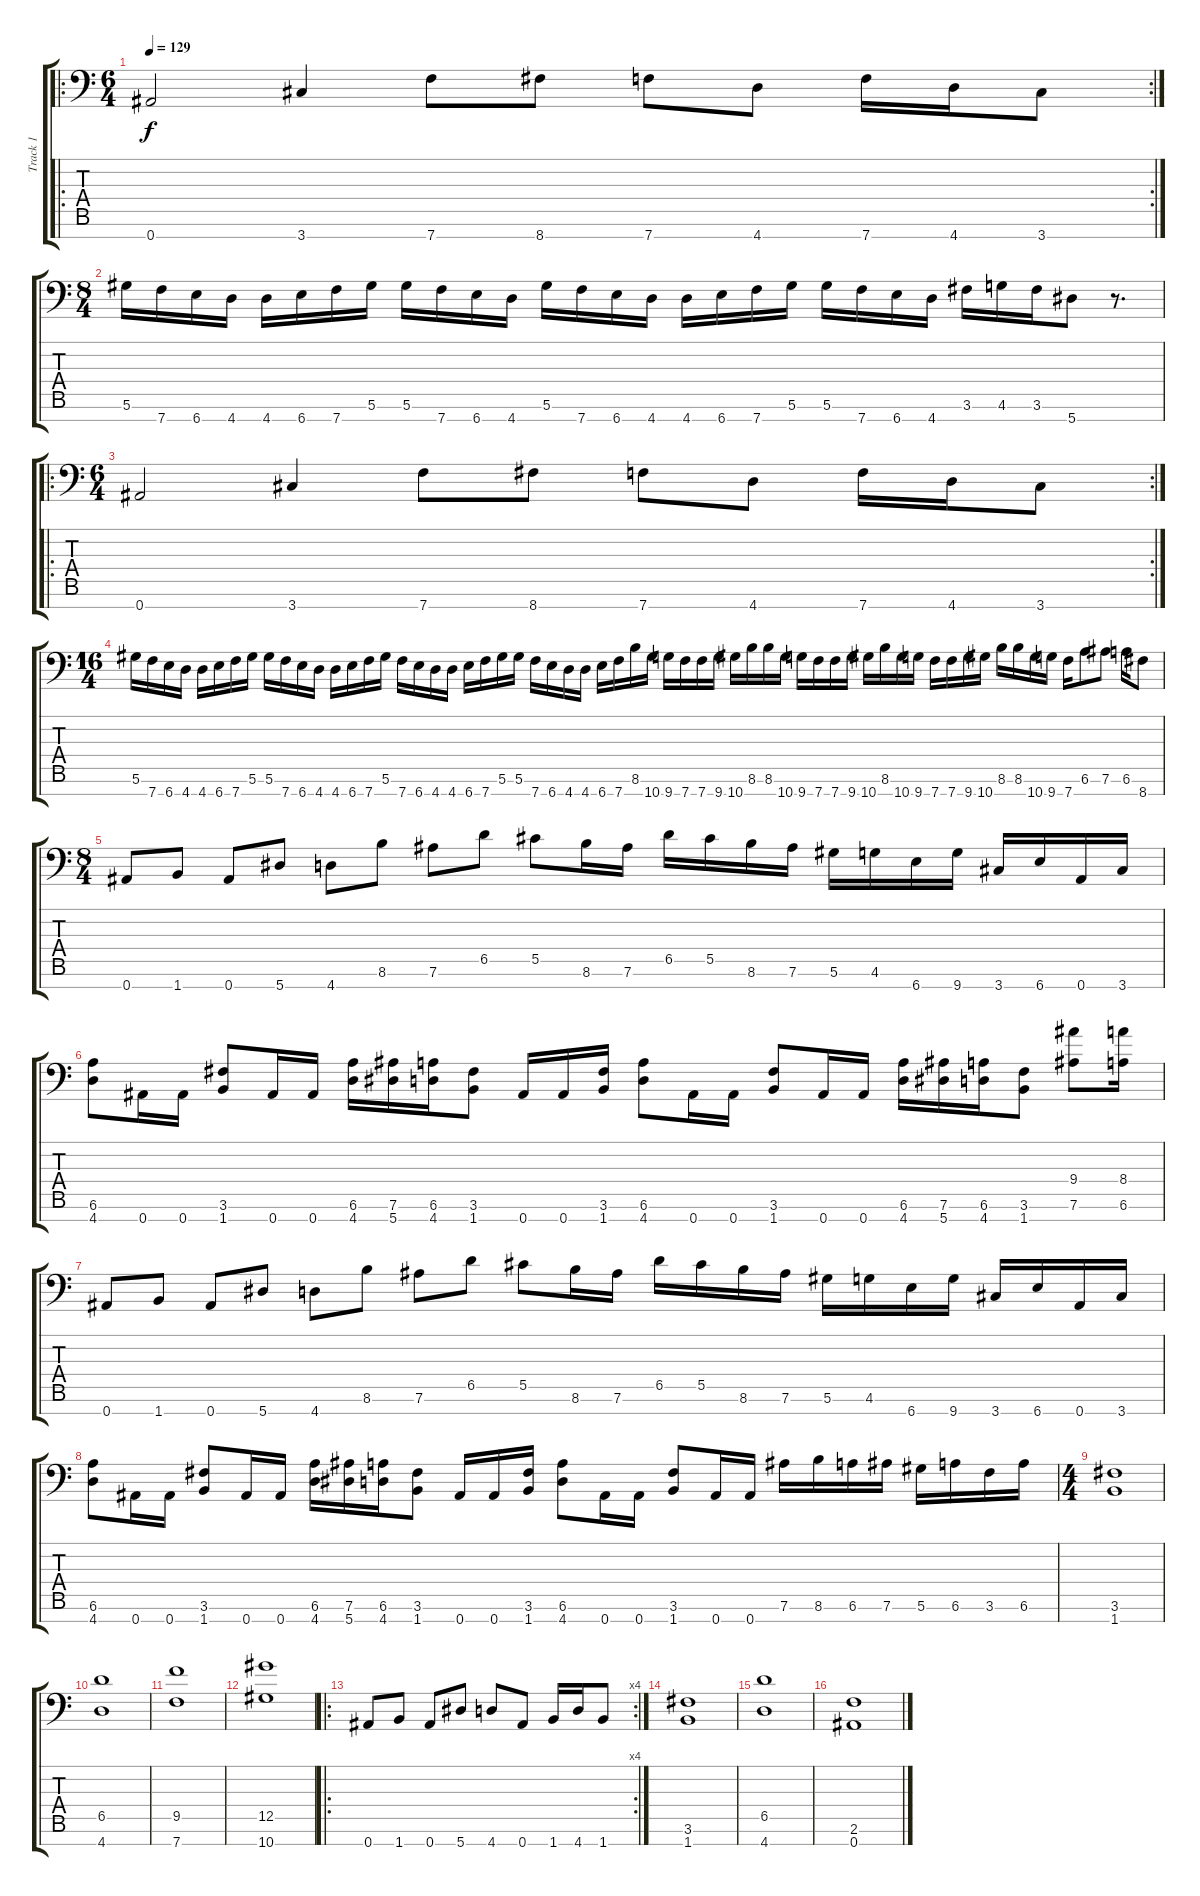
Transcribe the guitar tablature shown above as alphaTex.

\track ("Track 1" "Track 1") {instrument distortionguitar}
\staff {score tabs}
\tuning (Eb4 Bb3 Gb3 Db3 Ab2 Eb2 Bb1) {hide}
\ro
\rc 2
\ts (6 4)
\tempo 129
\clef f4
\ks c
0.7.2{dy f} 3.7.4 7.7.8 8.7.8 7.7.8 4.7.8 7.7.16 4.7.16 3.7.8 |
\ts (8 4)
5.6.16 7.7.16 6.7.16 4.7.16 4.7.16 6.7.16 7.7.16 5.6.16 5.6.16 7.7.16 6.7.16 4.7.16 5.6.16 7.7.16 6.7.16 4.7.16 4.7.16 6.7.16 7.7.16 5.6.16 5.6.16 7.7.16 6.7.16 4.7.16 3.6.16 4.6.16 3.6.16 5.7.8 r.8{d} |
\ro
\rc 2
\ts (6 4)
0.7.2 3.7.4 7.7.8 8.7.8 7.7.8 4.7.8 7.7.16 4.7.16 3.7.8 |
\ts (16 4)
5.6.16 7.7.16 6.7.16 4.7.16 4.7.16 6.7.16 7.7.16 5.6.16 5.6.16 7.7.16 6.7.16 4.7.16 4.7.16 6.7.16 7.7.16 5.6.16 7.7.16 6.7.16 4.7.16 4.7.16 6.7.16 7.7.16 5.6.16 5.6.16 7.7.16 6.7.16 4.7.16 4.7.16 6.7.16 7.7.16 8.6.16 10.7.16 9.7.16 7.7.16 7.7.16 9.7.16 10.7.16 8.6.16 8.6.16 10.7.16 9.7.16 7.7.16 7.7.16 9.7.16 10.7.16 8.6.16 10.7.16 9.7.16 7.7.16 7.7.16 9.7.16 10.7.16 8.6.16 8.6.16 10.7.16 9.7.16 7.7.16 6.6.8 7.6.8 6.6.16 8.7.8 |
\ts (8 4)
0.7.8 1.7.8 0.7.8 5.7.8 4.7.8 8.6.8 7.6.8 6.5.8 5.5.8 8.6.16 7.6.16 6.5.16 5.5.16 8.6.16 7.6.16 5.6.16 4.6.16 6.7.16 9.7.16 3.7.16 6.7.16 0.7.16 3.7.16 |
(6.6 4.7).8 0.7.16 0.7.16 (3.6 1.7).8 0.7.16 0.7.16 (6.6 4.7).16 (7.6 5.7).16 (6.6 4.7).16 (3.6 1.7).8 0.7.16 0.7.16 (3.6 1.7).16 (6.6 4.7).8 0.7.16 0.7.16 (3.6 1.7).8 0.7.16 0.7.16 (6.6 4.7).16 (7.6 5.7).16 (6.6 4.7).16 (3.6 1.7).8 (9.4 7.6).8 (8.4 6.6).16 |
0.7.8 1.7.8 0.7.8 5.7.8 4.7.8 8.6.8 7.6.8 6.5.8 5.5.8 8.6.16 7.6.16 6.5.16 5.5.16 8.6.16 7.6.16 5.6.16 4.6.16 6.7.16 9.7.16 3.7.16 6.7.16 0.7.16 3.7.16 |
(6.6 4.7).8 0.7.16 0.7.16 (3.6 1.7).8 0.7.16 0.7.16 (6.6 4.7).16 (7.6 5.7).16 (6.6 4.7).16 (3.6 1.7).8 0.7.16 0.7.16 (3.6 1.7).16 (6.6 4.7).8 0.7.16 0.7.16 (3.6 1.7).8 0.7.16 0.7.16 7.6.16 8.6.16 6.6.16 7.6.16 5.6.16 6.6.16 3.6.16 6.6.16 |
\ts (4 4)
(3.6 1.7).1 |
(6.5 4.7).1 |
(9.5 7.7).1 |
(12.5 10.7).1 |
\ro
\rc 4
0.7.8 1.7.8 0.7.8 5.7.8 4.7.8 0.7.8 1.7.16 4.7.16 1.7.8 |
(3.6 1.7).1 |
(6.5 4.7).1 |
(2.6 0.7).1
